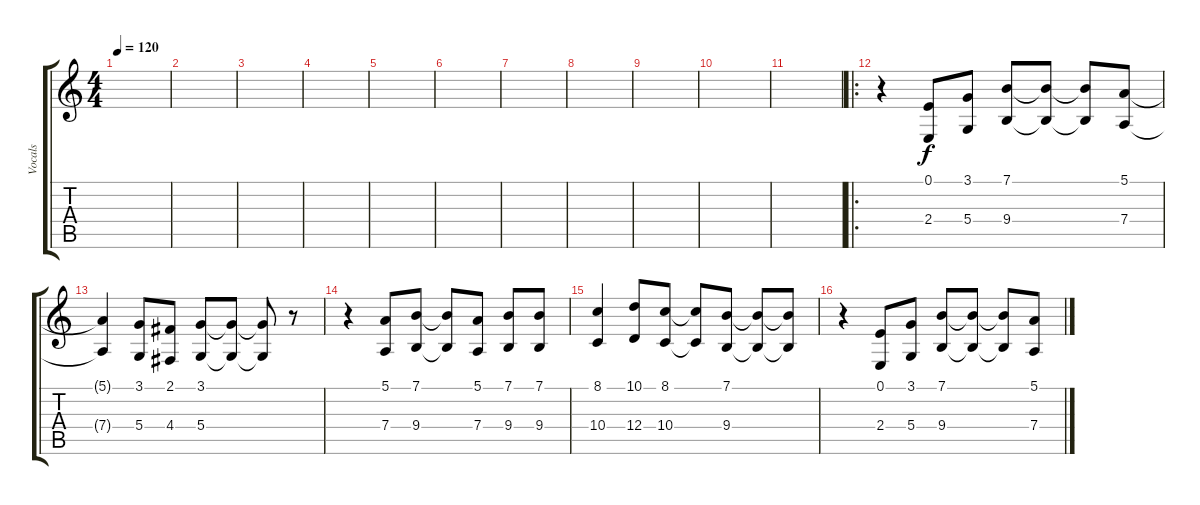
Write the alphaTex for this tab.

\track ("Vocals" "Vocals") {instrument lead2sawtooth}
\staff {score tabs}
\tuning (E4 B3 G3 D3 A2 E2) {hide}
\ts (4 4)
\tempo 120
\clef g2
\ks c
|
|
|
|
|
|
|
|
|
|
|
\ro
r.4 (0.1 2.4).8 (3.1 5.4).8 (7.1 9.4).8 (7.1{t} 9.4{t}).8 (7.1{t} 9.4{t}).8 (5.1 7.4).8 |
(5.1{t} 7.4{t}).4 (3.1 5.4).8 (2.1 4.4).8 (3.1 5.4).8 (3.1{t} 5.4{t}).8 (3.1{t} 5.4{t}).8 r.8 |
r.4 (5.1 7.4).8 (7.1 9.4).8 (7.1{t} 9.4{t}).8 (5.1 7.4).8 (7.1 9.4).8 (7.1 9.4).8 |
(8.1 10.4).4 (10.1 12.4).8 (8.1 10.4).8 (8.1{t} 10.4{t}).8 (7.1 9.4).8 (7.1{t} 9.4{t}).8 (7.1{t} 9.4{t}).8 |
r.4 (0.1 2.4).8 (3.1 5.4).8 (7.1 9.4).8 (7.1{t} 9.4{t}).8 (7.1{t} 9.4{t}).8 (5.1 7.4).8
